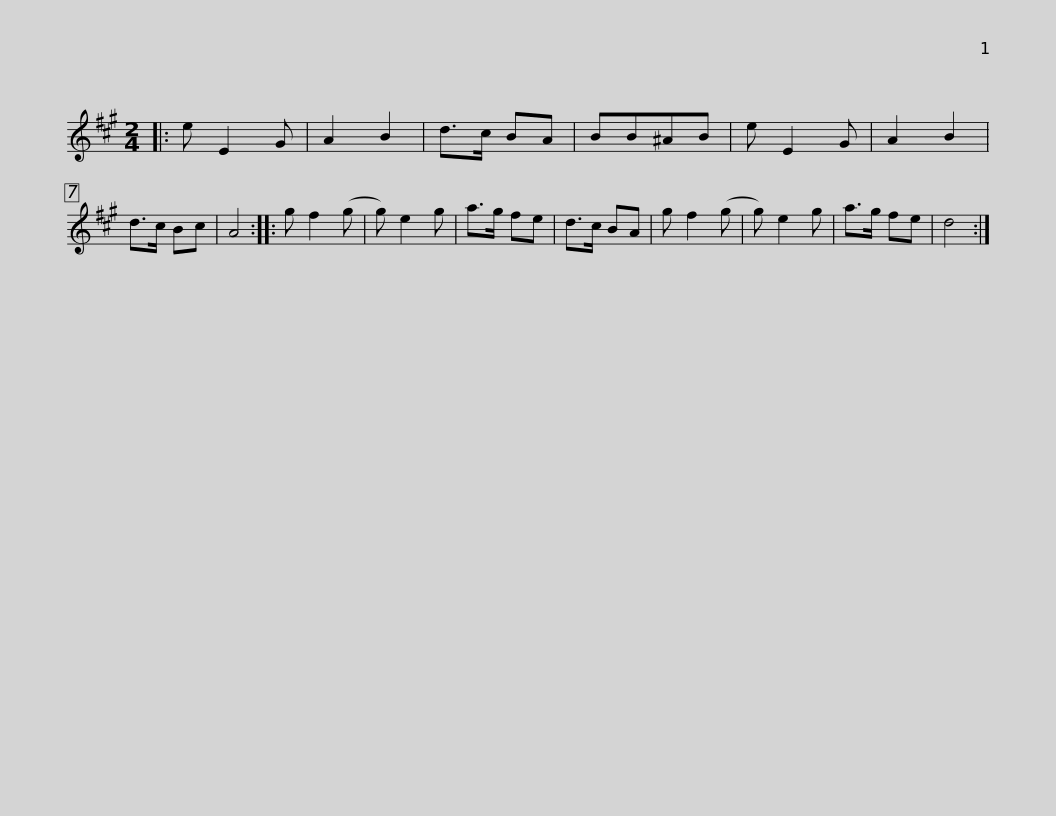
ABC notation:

X:1
L:1/8
M:2/4
I:linebreak $
K:A
V:1 treble
V:1
|: e E2 G | A2 B2 | d>c BA | BB^AB | e E2 G | %5
 A2 B2 | d>c Bc | A4 :: g f2 (g | g) e2 g | %10
 a>g fe |$ d>c BA | g f2 (g | g) e2 g | a>g fe | %15
 d4 :| %16
